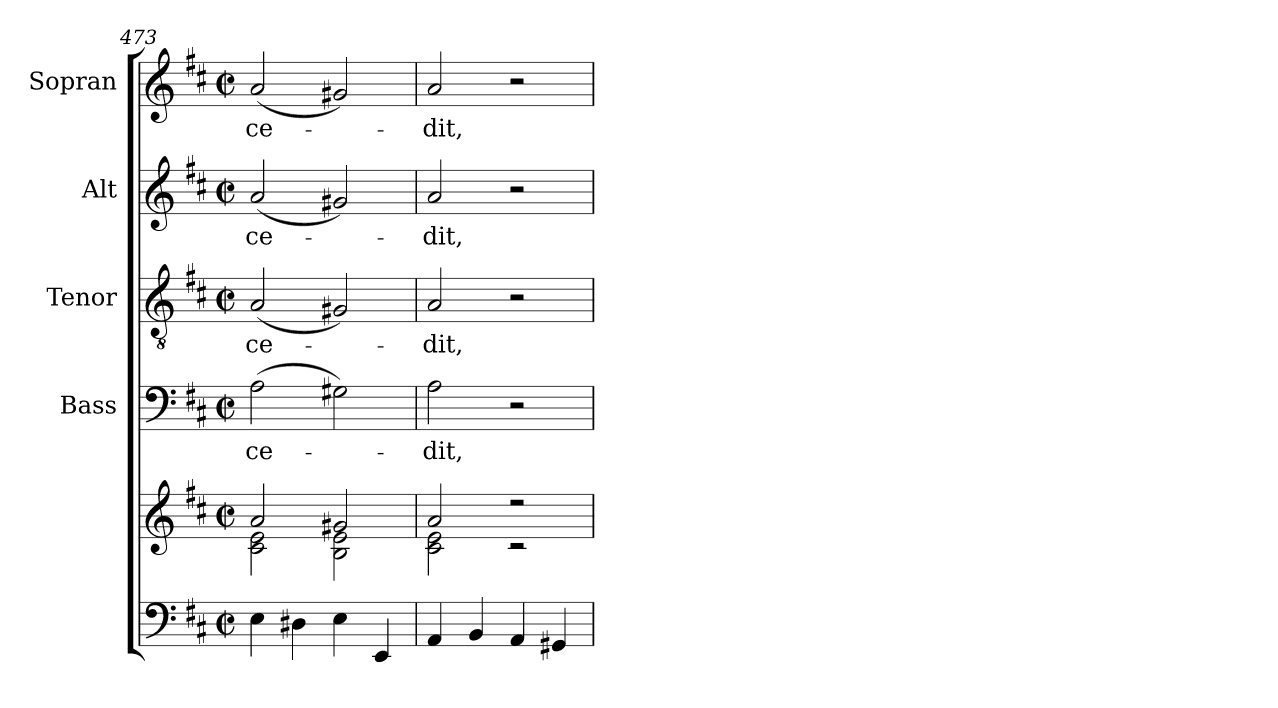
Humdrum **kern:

**kern	**kern	**kern	**text	**kern	**text	**kern	**text	**kern	**text
*part5	*part5	*part4	*part4	*part3	*part3	*part2	*part2	*part1	*part1
*staff6	*staff5	*staff4	*staff4	*staff3	*staff3	*staff2	*staff2	*staff1	*staff1
*	*	*I"Bass	*	*I"Tenor	*	*I"Alt	*	*I"Sopran	*
*	*	*I'B.	*	*I'T.	*	*I'A.	*	*I'S.	*
*clefF4	*clefG2	*clefF4	*	*clefGv2	*	*clefG2	*	*clefG2	*
*k[f#c#]	*k[f#c#]	*k[f#c#]	*	*k[f#c#]	*	*k[f#c#]	*	*k[f#c#]	*
*D:	*D:	*D:	*	*D:	*	*D:	*	*D:	*
*M2/2	*M2/2	*M2/2	*	*M2/2	*	*M2/2	*	*M2/2	*
*met(c|)	*met(c|)	*met(c|)	*	*met(c|)	*	*met(c|)	*	*met(c|)	*
=473	=473	=473	=473	=473	=473	=473	=473	=473	=473
*	*^	*	*	*	*	*	*	*	*
!	!	!	!	!LO:LY:b	!	!LO:LY:b	!	!LO:LY:b	!	!LO:LY:b
4E\	2a/	2c#\ 2e\	(>2A\	-ce-	(<2A/	-ce-	(<2a/	-ce-	(<2a/	-ce-
4D#X\	.	.	.	.	.	.	.	.	.	.
4E\	2g#X/	2B\ 2e\	2G#X\)	.	2G#X/)	.	2g#X/)	.	2g#X/)	.
4EE/	.	.	.	.	.	.	.	.	.	.
=474	=474	=474	=474	=474	=474	=474	=474	=474	=474	=474
!	!	!	!	!LO:LY:b	!	!LO:LY:b	!	!LO:LY:b	!	!LO:LY:b
4AA/	2a/	2c#\ 2e\	2A\	-dit,	2A/	-dit,	2a/	-dit,	2a/	-dit,
4BB/	.	.	.	.	.	.	.	.	.	.
4AA/	2r	2r	2r	.	2r	.	2r	.	2r	.
4GG#X/	.	.	.	.	.	.	.	.	.	.
*	*v	*v	*	*	*	*	*	*	*	*
=	=	=	=	=	=	=	=	=	=
*-	*-	*-	*-	*-	*-	*-	*-	*-	*-
